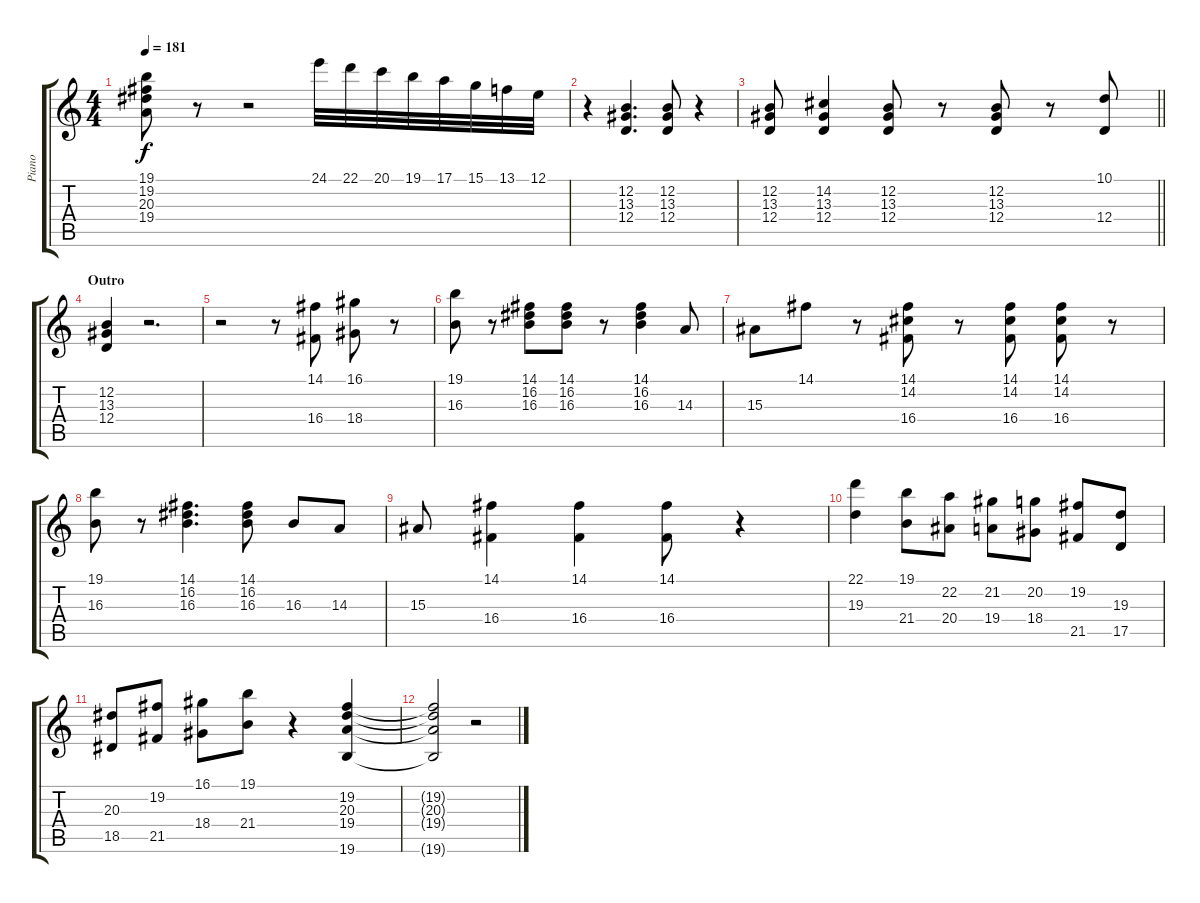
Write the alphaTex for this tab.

\track ("Piano" "Piano") {instrument electricpiano2}
\staff {score tabs}
\tuning (E4 B3 G3 D3 A2 E2) {hide}
\ts (4 4)
\tempo 181
\clef g2
\ks c
(19.1 19.2 20.3 19.4).8{dy f} r.8 r.2 24.1.32 22.1.32 20.1.32 19.1.32 17.1.32 15.1.32 13.1.32 12.1.32 |
r.4 (12.2 13.3 12.4).4{d} (12.2 13.3 12.4).8 r.4 |
\barLineRight lightlight
(12.2 13.3 12.4).8 (14.2 13.3 12.4).4 (12.2 13.3 12.4).8 r.8 (12.2 13.3 12.4).8 r.8 (10.1 12.4).8 |
\section ("" "Outro")
(12.2 13.3 12.4).4 r.2{d} |
r.2 r.8 (14.1 16.4).8 (16.1 18.4).8 r.8 |
(19.1 16.3).8 r.8 (14.1 16.2 16.3).8 (14.1 16.2 16.3).8 r.8 (14.1 16.2 16.3).4 14.3.8 |
15.3.8 14.1.8 r.8 (14.1 14.2 16.4).8 r.8 (14.1 14.2 16.4).8 (14.1 14.2 16.4).8 r.8 |
(19.1 16.3).8 r.8 (14.1 16.2 16.3).4{d} (14.1 16.2 16.3).8 16.3.8 14.3.8 |
15.3.8 (14.1 16.4).4 (14.1 16.4).4 (14.1 16.4).8 r.4 |
(22.1 19.3).4 (19.1 21.4).8 (22.2 20.4).8 (21.2 19.4).8 (20.2 18.4).8 (19.2 21.5).8 (19.3 17.5).8 |
(20.3 18.5).8 (19.2 21.5).8 (16.1 18.4).8 (19.1 21.4).8 r.4 (19.2 20.3 19.4 19.6).4 |
(19.2{t} 20.3{t} 19.4{t} 19.6{t}).2 r.2
